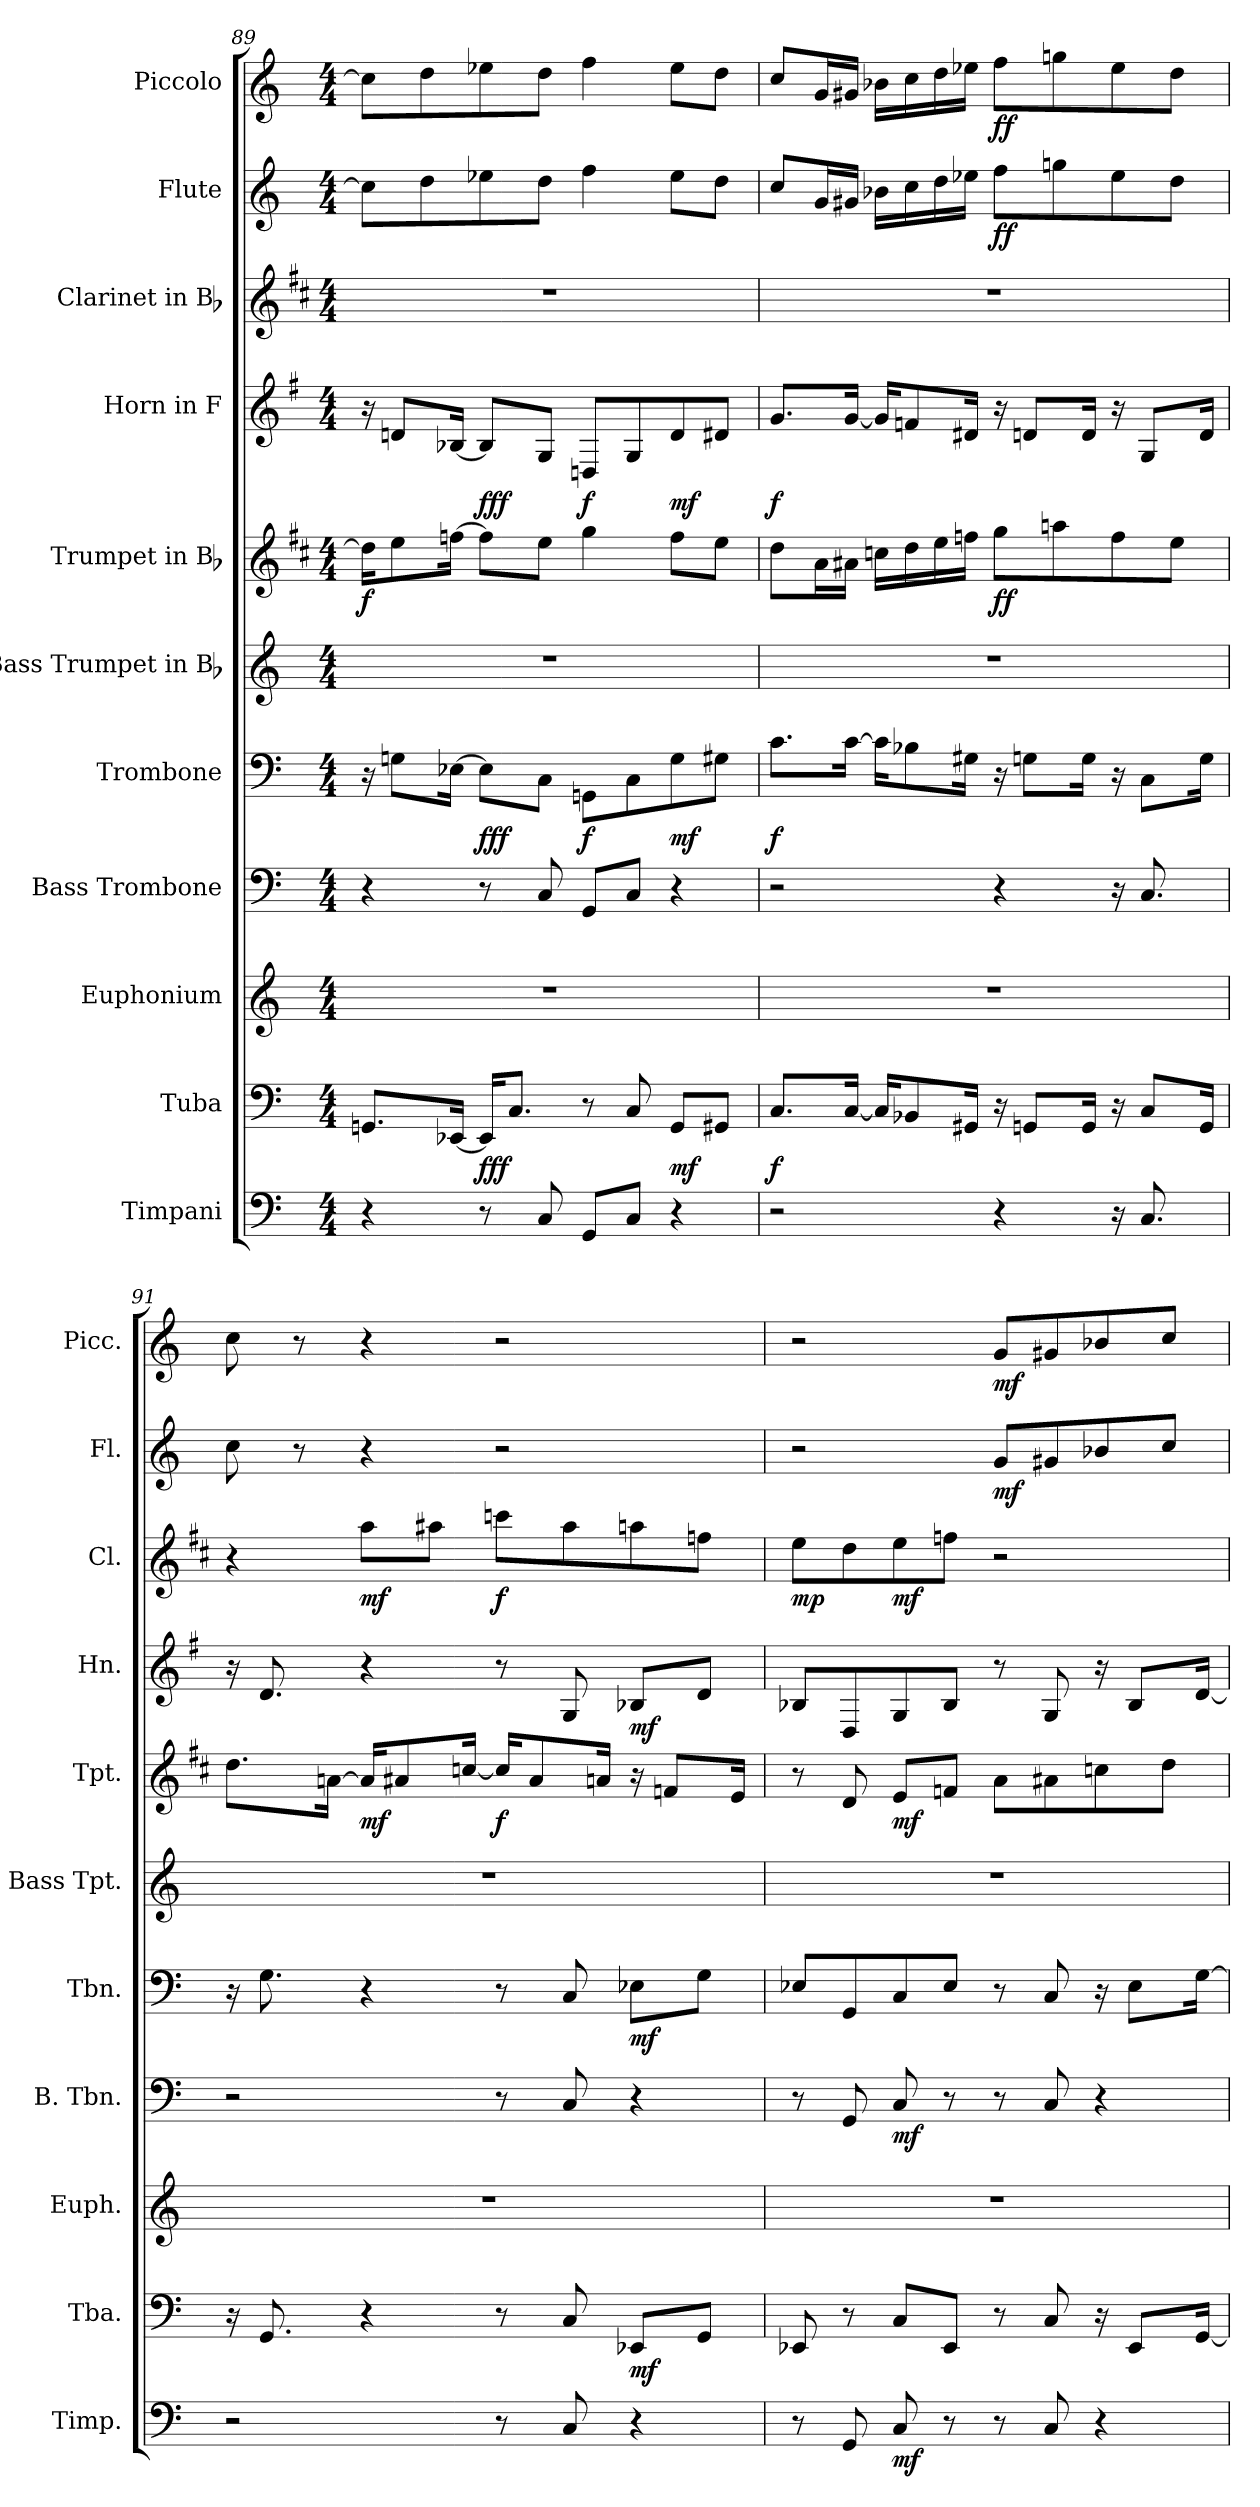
**kern	**dynam	**kern	**dynam	**kern	**kern	**dynam	**kern	**dynam	**kern	**kern	**dynam	**kern	**dynam	**kern	**dynam	**kern	**dynam	**kern	**dynam
*part11	*part11	*part10	*part10	*part9	*part8	*part8	*part7	*part7	*part6	*part5	*part5	*part4	*part4	*part3	*part3	*part2	*part2	*part1	*part1
*staff11	*staff11	*staff10	*staff10	*staff9	*staff8	*staff8	*staff7	*staff7	*staff6	*staff5	*staff5	*staff4	*staff4	*staff3	*staff3	*staff2	*staff2	*staff1	*staff1
*I"Timpani	*	*I"Tuba	*	*I"Euphonium	*I"Bass Trombone	*	*I"Trombone	*	*I"Bass Trumpet in Bb	*I"Trumpet in Bb	*	*I"Horn in F	*	*I"Clarinet in Bb	*	*I"Flute	*	*I"Piccolo	*
*I'Timp.	*	*I'Tba.	*	*I'Euph.	*I'B. Tbn.	*	*I'Tbn.	*	*I'Bass Tpt.	*I'Tpt.	*	*I'Hn.	*	*I'Cl.	*	*I'Fl.	*	*I'Picc.	*
*clefF4	*	*clefF4	*	*clefG2	*clefF4	*	*clefF4	*	*clefG2	*clefG2	*	*clefG2	*	*clefG2	*	*clefG2	*	*clefG2	*
*	*	*	*	*ITrd8c14	*	*	*	*	*ITrd8c14	*ITrd1c2	*	*ITrd4c7	*	*ITrd1c2	*	*	*	*ITrd-7c-12	*
*k[]	*	*k[]	*	*k[]	*k[]	*	*k[]	*	*k[]	*k[]	*	*k[]	*	*k[]	*	*k[]	*	*k[]	*
*C:	*	*C:	*	*C:	*C:	*	*C:	*	*C:	*C:	*	*C:	*	*C:	*	*C:	*	*C:	*
*M4/4	*	*M4/4	*	*M4/4	*M4/4	*	*M4/4	*	*M4/4	*M4/4	*	*M4/4	*	*M4/4	*	*M4/4	*	*M4/4	*
=89	=89	=89	=89	=89	=89	=89	=89	=89	=89	=89	=89	=89	=89	=89	=89	=89	=89	=89	=89
4r	.	8.GGni/L	.	1r	4r	.	16r	.	1r	16cci\KL]	f	16r	.	1r	.	8cci\L]	.	8ccci\L]	.
.	.	.	.	.	.	.	8Gni\L	.	.	8ddi\	.	8Gni/L	.	.	.	.	.	.	.
.	.	.	.	.	.	.	.	.	.	.	.	.	.	.	.	8ddi\	.	8dddi\	.
.	.	[16EE-Xi/Jk	.	.	.	.	[16E-Xi\Jk	.	.	[16ee-Xi\Jk	.	[16E-Xi/Jk	.	.	.	.	.	.	.
8r	.	16EE-i/KL]	fff	.	8r	.	8E-i\L]	fff	.	8ee-i\L]	.	8E-i/L]	fff	.	.	8ee-Xi\	.	8eee-Xi\	.
.	.	8.Ci/J	.	.	.	.	.	.	.	.	.	.	.	.	.	.	.	.	.
8Ci/	.	.	.	.	8Ci/	.	8Ci\J	.	.	8ddi\J	.	8Ci/J	.	.	.	8ddi\J	.	8dddi\J	.
8GGi/L	.	8r	.	.	8GGi/L	.	8GGni\L	f	.	4ffi\	.	8GGni/L	f	.	.	4ffi\	.	4fffi\	.
8Ci/J	.	8Ci/	.	.	8Ci/J	.	8Ci\	.	.	.	.	8Ci/	.	.	.	.	.	.	.
4r	.	8GGi/L	mf	.	4r	.	8Gi\	mf	.	8ee-i\L	.	8Gi/	mf	.	.	8ee-i\L	.	8eee-i\L	.
.	.	8GG#Xi/J	.	.	.	.	8G#Xi\J	.	.	8ddi\J	.	8G#Xi/J	.	.	.	8ddi\J	.	8dddi\J	.
!!LO:PB:g=z
=90	=90	=90	=90	=90	=90	=90	=90	=90	=90	=90	=90	=90	=90	=90	=90	=90	=90	=90	=90
2r	.	8.Ci/L	f	1r	2r	.	8.ci\L	f	1r	8cci\L	.	8.ci/L	f	1r	.	8cci/L	.	8ccci/L	.
.	.	.	.	.	.	.	.	.	.	16gi\L	.	.	.	.	.	16gi/L	.	16ggi/L	.
.	.	[16Ci/Jk	.	.	.	.	[16ci\Jk	.	.	16g#Xi\JJ	.	[16ci/Jk	.	.	.	16g#Xi/JJ	.	16gg#Xi/JJ	.
.	.	16Ci/KL]	.	.	.	.	16ci\KL]	.	.	16b-Xi\LL	.	16ci/KL]	.	.	.	16b-Xi\LL	.	16bb-Xi\LL	.
.	.	8BB-Xi/	.	.	.	.	8B-Xi\	.	.	16cci\	.	8B-Xi/	.	.	.	16cci\	.	16ccci\	.
.	.	.	.	.	.	.	.	.	.	16ddi\	.	.	.	.	.	16ddi\	.	16dddi\	.
.	.	16GG#Xi/Jk	.	.	.	.	16G#Xi\Jk	.	.	16ee-Xi\JJ	.	16G#Xi/Jk	.	.	.	16ee-Xi\JJ	.	16eee-Xi\JJ	.
4r	.	16r	.	.	4r	.	16r	.	.	8ffi\L	ff	16r	.	.	.	8ffi\L	ff	8fffi\L	ff
.	.	8GGni/L	.	.	.	.	8Gni\L	.	.	.	.	8Gni/L	.	.	.	.	.	.	.
.	.	.	.	.	.	.	.	.	.	8ggni\	.	.	.	.	.	8ggni\	.	8gggni\	.
.	.	16GGi/Jk	.	.	.	.	16Gi\Jk	.	.	.	.	16Gi/Jk	.	.	.	.	.	.	.
16r	.	16r	.	.	16r	.	16r	.	.	8ee-i\	.	16r	.	.	.	8ee-i\	.	8eee-i\	.
8.Ci/	.	8Ci/L	.	.	8.Ci/	.	8Ci\L	.	.	.	.	8Ci/L	.	.	.	.	.	.	.
.	.	.	.	.	.	.	.	.	.	8ddi\J	.	.	.	.	.	8ddi\J	.	8dddi\J	.
.	.	16GGi/Jk	.	.	.	.	16Gi\Jk	.	.	.	.	16Gi/Jk	.	.	.	.	.	.	.
=91	=91	=91	=91	=91	=91	=91	=91	=91	=91	=91	=91	=91	=91	=91	=91	=91	=91	=91	=91
2r	.	16r	.	1r	2r	.	16r	.	1r	8.cci\L	.	16r	.	4r	.	8cci\	.	8ccci\	.
.	.	8.GGi/	.	.	.	.	8.Gi\	.	.	.	.	8.Gi/	.	.	.	.	.	.	.
.	.	.	.	.	.	.	.	.	.	.	.	.	.	.	.	8r	.	8r	.
.	.	.	.	.	.	.	.	.	.	[16gni\Jk	.	.	.	.	.	.	.	.	.
.	.	4r	.	.	.	.	4r	.	.	16gi/KL]	mf	4r	.	8ggi\L	mf	4r	.	4r	.
.	.	.	.	.	.	.	.	.	.	8g#Xi/	.	.	.	.	.	.	.	.	.
.	.	.	.	.	.	.	.	.	.	.	.	.	.	8gg#Xi\J	.	.	.	.	.
.	.	.	.	.	.	.	.	.	.	[16b-Xi/Jk	.	.	.	.	.	.	.	.	.
8r	.	8r	.	.	8r	.	8r	.	.	16b-i/KL]	f	8r	.	8bb-Xi\L	f	2r	.	2r	.
.	.	.	.	.	.	.	.	.	.	8g#i/	.	.	.	.	.	.	.	.	.
8Ci/	.	8Ci/	.	.	8Ci/	.	8Ci/	.	.	.	.	8Ci/	.	8gg#i\	.	.	.	.	.
.	.	.	.	.	.	.	.	.	.	16gni/Jk	.	.	.	.	.	.	.	.	.
4r	.	8EE-Xi/L	mf	.	4r	.	8E-Xi\L	mf	.	16r	.	8E-Xi/L	mf	8ggni\	.	.	.	.	.
.	.	.	.	.	.	.	.	.	.	8e-Xi/L	.	.	.	.	.	.	.	.	.
.	.	8GGi/J	.	.	.	.	8Gi\J	.	.	.	.	8Gi/J	.	8ee-Xi\J	.	.	.	.	.
.	.	.	.	.	.	.	.	.	.	16di/Jk	.	.	.	.	.	.	.	.	.
=92	=92	=92	=92	=92	=92	=92	=92	=92	=92	=92	=92	=92	=92	=92	=92	=92	=92	=92	=92
8r	.	8EE-Xi/	.	1r	8r	.	8E-Xi/L	.	1r	8r	.	8E-Xi/L	.	8ddi\L	mp	2r	.	2r	.
8GGi/	.	8r	.	.	8GGi/	.	8GGi/	.	.	8ci/	.	8GGi/	.	8cci\	.	.	.	.	.
8Ci/	mf	8Ci/L	.	.	8Ci/	mf	8Ci/	.	.	8di/L	mf	8Ci/	.	8ddi\	mf	.	.	.	.
8r	.	8EE-i/J	.	.	8r	.	8E-i/J	.	.	8e-Xi/J	.	8E-i/J	.	8ee-Xi\J	.	.	.	.	.
8r	.	8r	.	.	8r	.	8r	.	.	8gi\L	.	8r	.	2r	.	8gi/L	mf	8ggi/L	mf
8Ci/	.	8Ci/	.	.	8Ci/	.	8Ci/	.	.	8g#Xi\	.	8Ci/	.	.	.	8g#Xi/	.	8gg#Xi/	.
4r	.	16r	.	.	4r	.	16r	.	.	8b-Xi\	.	16r	.	.	.	8b-Xi/	.	8bb-Xi/	.
.	.	8EE-i/L	.	.	.	.	8E-i\L	.	.	.	.	8E-i/L	.	.	.	.	.	.	.
.	.	.	.	.	.	.	.	.	.	8cci\J	.	.	.	.	.	8cci/J	.	8ccci/J	.
.	.	[16GGi/Jk	.	.	.	.	[16Gi\Jk	.	.	.	.	[16Gi/Jk	.	.	.	.	.	.	.
=	=	=	=	=	=	=	=	=	=	=	=	=	=	=	=	=	=	=	=
*-	*-	*-	*-	*-	*-	*-	*-	*-	*-	*-	*-	*-	*-	*-	*-	*-	*-	*-	*-
